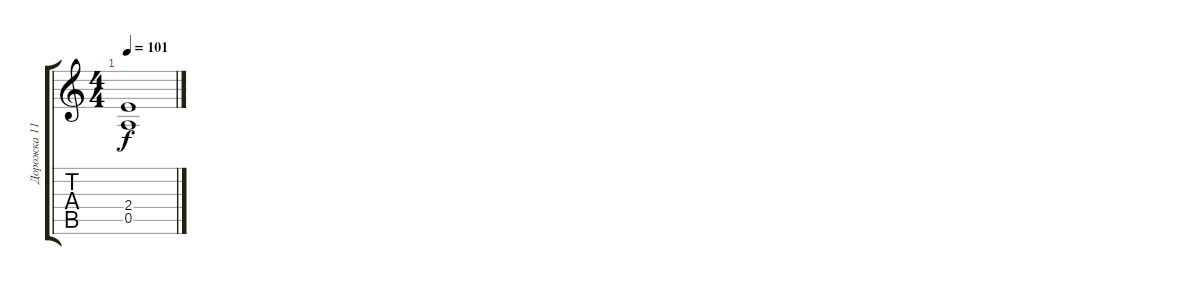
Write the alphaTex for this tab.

\track ("Дорожка 11" "Дорожка 11") {instrument distortionguitar}
\staff {score tabs}
\tuning (C4 B3 G3 D3 A2 D2) {hide}
\ts (4 4)
\tempo 101
\clef g2
\ks c
(2.4{t} 0.5{t}).1{dy f}
